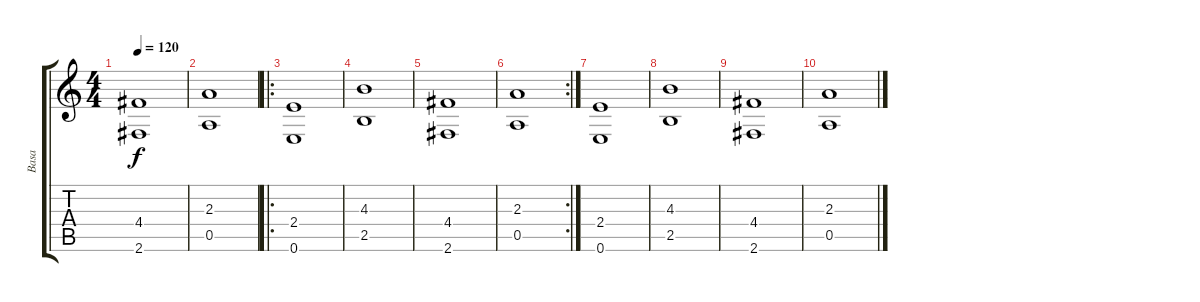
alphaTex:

\track ("Basa" "Basa") {instrument electricbassfinger}
\staff {score tabs}
\tuning (E4 B3 G3 D3 A2 E2) {hide}
\ts (4 4)
\tempo 120
\clef g2
\ks c
(4.4 2.6).1{dy f} |
(2.3 0.5).1 |
\ro
(2.4 0.6).1 |
(4.3 2.5).1 |
(4.4 2.6).1 |
\rc 2
(2.3 0.5).1 |
(2.4 0.6).1 |
(4.3 2.5).1 |
(4.4 2.6).1 |
(2.3 0.5).1
